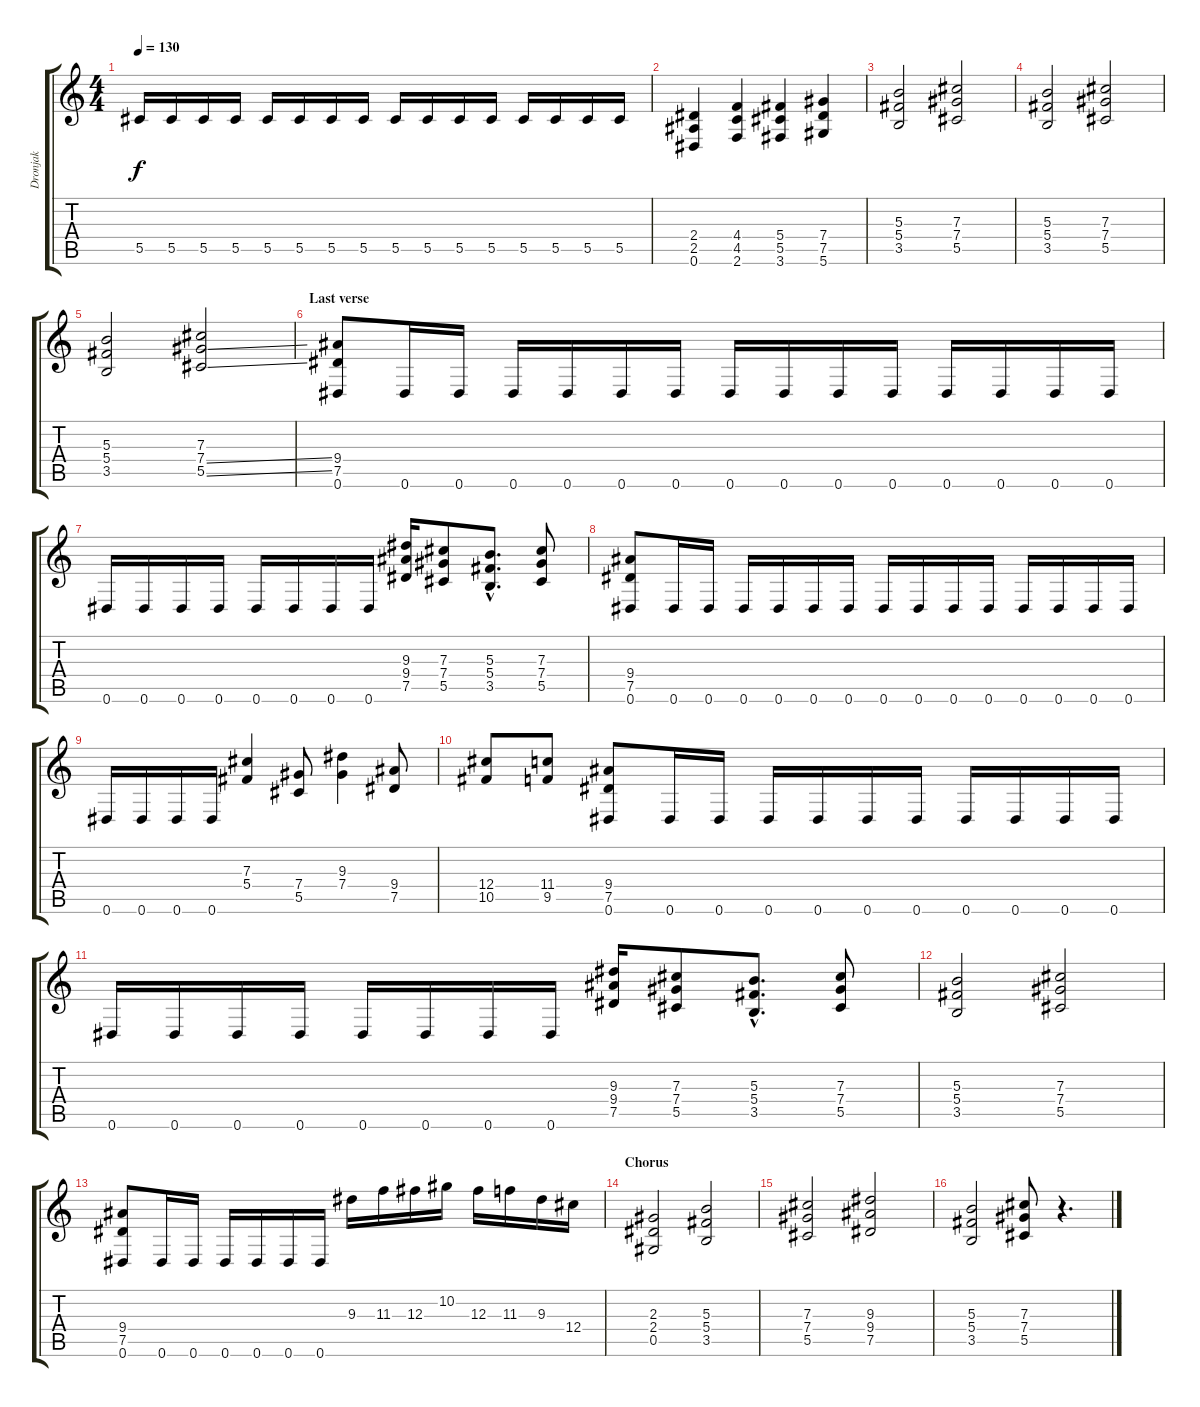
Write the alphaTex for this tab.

\track ("Dronjak" "Dronjak") {instrument distortionguitar}
\staff {score tabs}
\tuning (Eb4 Bb3 Gb3 Db3 Ab2 Eb2) {hide}
\ts (4 4)
\tempo 130
\clef g2
\ks c
5.5.16{dy f} 5.5.16 5.5.16 5.5.16 5.5.16 5.5.16 5.5.16 5.5.16 5.5.16 5.5.16 5.5.16 5.5.16 5.5.16 5.5.16 5.5.16 5.5.16 |
(2.4 2.5 0.6).4 (4.4 4.5 2.6).4 (5.4 5.5 3.6).4 (7.4 7.5 5.6).4 |
\section ("" "")
(5.3 5.4 3.5).2 (7.3 7.4 5.5).2 |
(5.3 5.4 3.5).2 (7.3 7.4 5.5).2 |
(5.3 5.4 3.5).2 (7.3 7.4{ss} 5.5{ss}).2 |
\section ("" "Last verse")
(9.4 7.5 0.6).8 0.6.16 0.6.16 0.6.16 0.6.16 0.6.16 0.6.16 0.6.16 0.6.16 0.6.16 0.6.16 0.6.16 0.6.16 0.6.16 0.6.16 |
0.6.16 0.6.16 0.6.16 0.6.16 0.6.16 0.6.16 0.6.16 0.6.16 (9.3 9.4 7.5).16 (7.3 7.4 5.5).8 (5.3{hac} 5.4{hac} 3.5{hac}).8{d} (7.3 7.4 5.5).8 |
(9.4 7.5 0.6).8 0.6.16 0.6.16 0.6.16 0.6.16 0.6.16 0.6.16 0.6.16 0.6.16 0.6.16 0.6.16 0.6.16 0.6.16 0.6.16 0.6.16 |
0.6.16 0.6.16 0.6.16 0.6.16 (7.3 5.4).4 (7.4 5.5).8 (9.3 7.4).4 (9.4 7.5).8 |
(12.4 10.5).8 (11.4 9.5).8 (9.4 7.5 0.6).8 0.6.16 0.6.16 0.6.16 0.6.16 0.6.16 0.6.16 0.6.16 0.6.16 0.6.16 0.6.16 |
0.6.16 0.6.16 0.6.16 0.6.16 0.6.16 0.6.16 0.6.16 0.6.16 (9.3 9.4 7.5).16 (7.3 7.4 5.5).8 (5.3{hac} 5.4{hac} 3.5{hac}).8{d} (7.3 7.4 5.5).8 |
(5.3 5.4 3.5).2 (7.3 7.4 5.5).2 |
(9.4 7.5 0.6).8 0.6.16 0.6.16 0.6.16 0.6.16 0.6.16 0.6.16 9.3.16 11.3.16 12.3.16 10.2.16 12.3.16 11.3.16 9.3.16 12.4.16 |
\section ("" "Chorus")
(2.3 2.4 0.5).2 (5.3 5.4 3.5).2 |
(7.3 7.4 5.5).2 (9.3 9.4 7.5).2 |
(5.3 5.4 3.5).2 (7.3 7.4 5.5).8 r.4{d}
